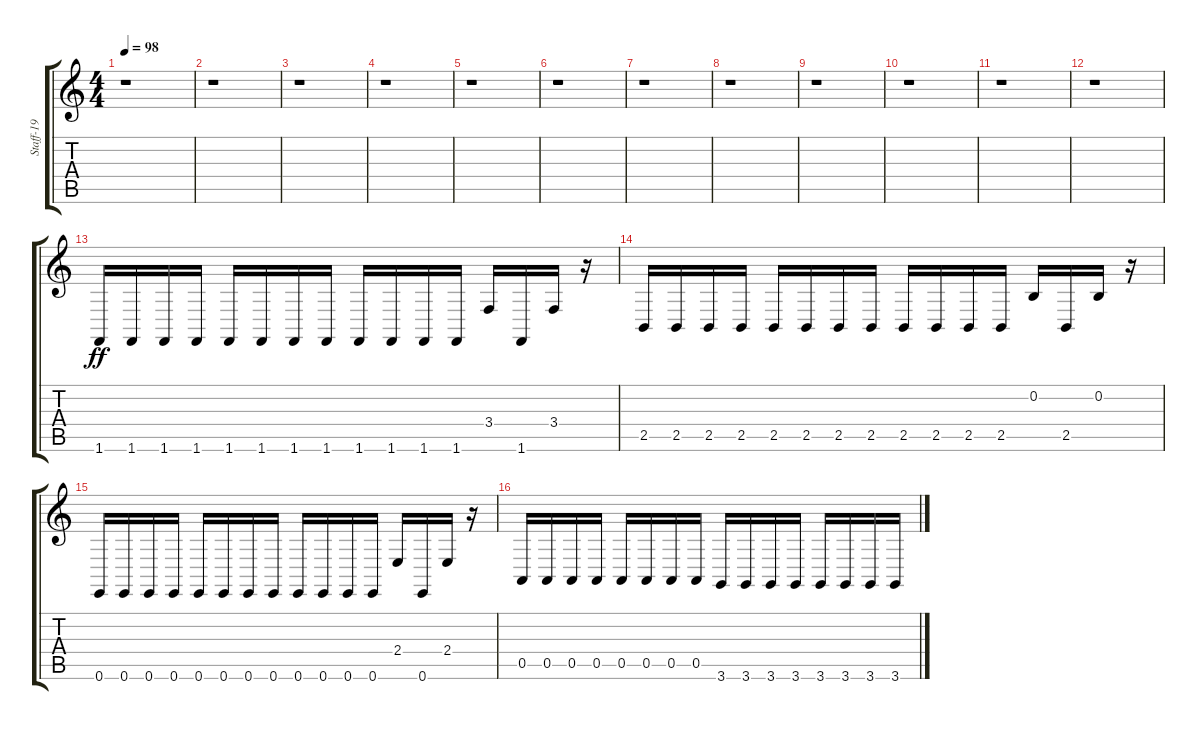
\track ("Staff-19" "Staff-19") {instrument lead8bassandlead}
\staff {score tabs}
\tuning (E4 B3 G3 D3 A2 E2) {hide}
\ts (4 4)
\tempo 98
\clef g2
\ks c
r.1{dy ff} |
r.1 |
r.1 |
r.1 |
r.1 |
r.1 |
r.1 |
r.1 |
r.1 |
r.1 |
r.1 |
r.1 |
1.6.16{volume 1} 1.6.16{volume 2} 1.6.16{volume 2} 1.6.16{volume 3} 1.6.16{volume 3} 1.6.16{volume 4} 1.6.16{volume 4} 1.6.16{volume 5} 1.6.16{volume 6} 1.6.16{volume 6} 1.6.16{volume 6} 1.6.16{volume 6} 3.4.16{volume 7} 1.6.16{volume 6} 3.4.16{volume 6} r.16{volume 5} |
2.5.16{volume 1} 2.5.16{volume 2} 2.5.16{volume 2} 2.5.16{volume 3} 2.5.16{volume 3} 2.5.16{volume 4} 2.5.16{volume 4} 2.5.16{volume 5} 2.5.16{volume 6} 2.5.16{volume 6} 2.5.16{volume 6} 2.5.16{volume 6} 0.2.16{volume 7} 2.5.16{volume 6} 0.2.16{volume 6} r.16{volume 5} |
0.6.16{volume 1} 0.6.16{volume 2} 0.6.16{volume 2} 0.6.16{volume 3} 0.6.16{volume 3} 0.6.16{volume 4} 0.6.16{volume 4} 0.6.16{volume 5} 0.6.16{volume 6} 0.6.16{volume 6} 0.6.16{volume 6} 0.6.16{volume 6} 2.4.16{volume 7} 0.6.16{volume 6} 2.4.16{volume 6} r.16{volume 5} |
0.5.16{volume 2} 0.5.16{volume 3} 0.5.16{volume 4} 0.5.16{volume 5} 0.5.16{volume 6} 0.5.16{volume 7} 0.5.16{volume 8} 0.5.16 3.6.16{volume 2} 3.6.16{volume 3} 3.6.16{volume 4} 3.6.16{volume 5} 3.6.16{volume 6} 3.6.16{volume 7} 3.6.16{volume 8} 3.6.16
